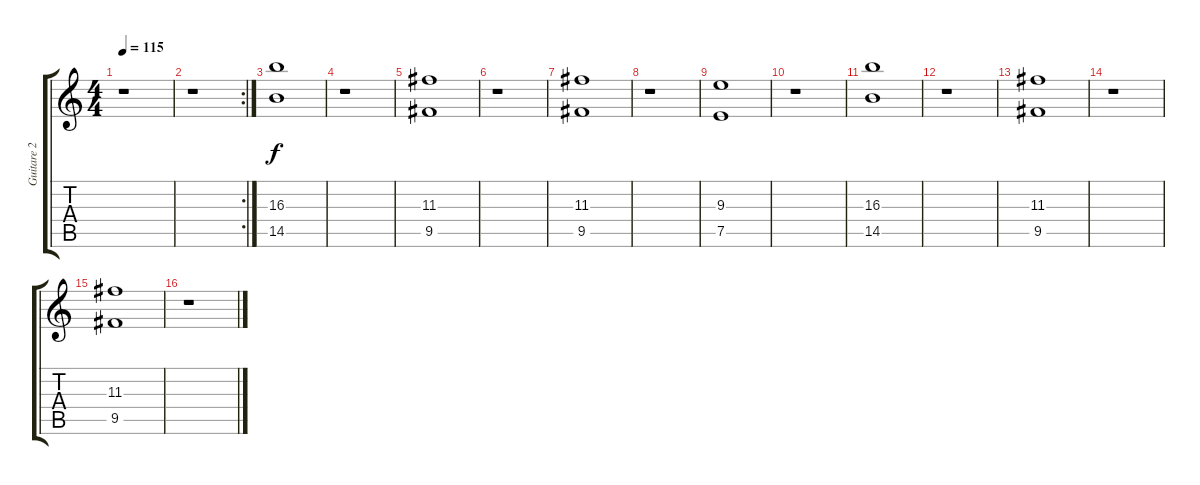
\track ("Guitare 2" "Guitare 2") {instrument electricguitarjazz}
\staff {score tabs}
\tuning (E4 B3 G3 D3 A2 D2) {hide}
\ts (4 4)
\tempo 115
\clef g2
\ks c
r.1{dy f} |
\rc 2
r.1 |
(16.3 14.5).1 |
r.1 |
(11.3 9.5).1 |
r.1 |
(11.3 9.5).1 |
r.1 |
(9.3 7.5).1 |
r.1 |
(16.3 14.5).1 |
r.1 |
(11.3 9.5).1 |
r.1 |
(11.3 9.5).1 |
r.1
